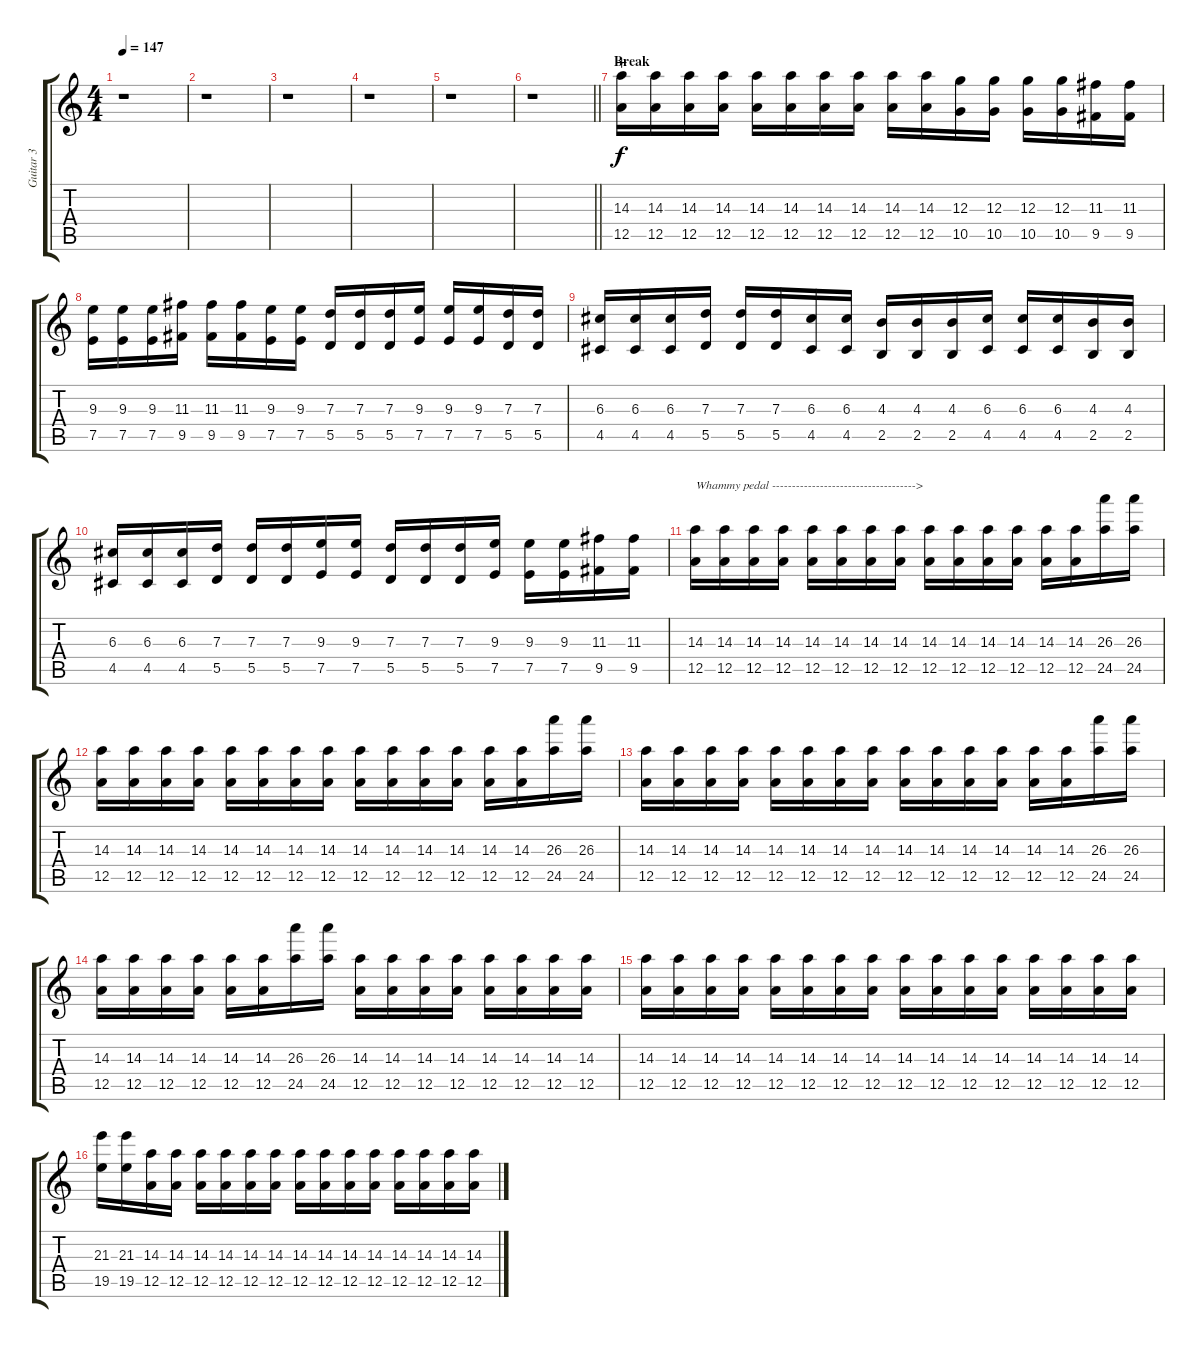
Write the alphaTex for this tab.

\track ("Guitar 3" "Guitar 3") {instrument overdrivenguitar}
\staff {score tabs}
\tuning (E4 B3 G3 D3 A2 E2) {hide}
\ts (4 4)
\tempo 147
\clef g2
\ks c
r.1{dy f} |
r.1 |
r.1 |
r.1 |
r.1 |
\barLineRight lightlight
r.1 |
\section ("" "Break")
(14.3 12.5).16{wahc} (14.3 12.5).16 (14.3 12.5).16 (14.3 12.5).16 (14.3 12.5).16 (14.3 12.5).16 (14.3 12.5).16 (14.3 12.5).16 (14.3 12.5).16 (14.3 12.5).16 (12.3 10.5).16 (12.3 10.5).16 (12.3 10.5).16 (12.3 10.5).16 (11.3 9.5).16 (11.3 9.5).16 |
(9.3 7.5).16 (9.3 7.5).16 (9.3 7.5).16 (11.3 9.5).16 (11.3 9.5).16 (11.3 9.5).16 (9.3 7.5).16 (9.3 7.5).16 (7.3 5.5).16 (7.3 5.5).16 (7.3 5.5).16 (9.3 7.5).16 (9.3 7.5).16 (9.3 7.5).16 (7.3 5.5).16 (7.3 5.5).16 |
(6.3 4.5).16 (6.3 4.5).16 (6.3 4.5).16 (7.3 5.5).16 (7.3 5.5).16 (7.3 5.5).16 (6.3 4.5).16 (6.3 4.5).16 (4.3 2.5).16 (4.3 2.5).16 (4.3 2.5).16 (6.3 4.5).16 (6.3 4.5).16 (6.3 4.5).16 (4.3 2.5).16 (4.3 2.5).16 |
(6.3 4.5).16 (6.3 4.5).16 (6.3 4.5).16 (7.3 5.5).16 (7.3 5.5).16 (7.3 5.5).16 (9.3 7.5).16 (9.3 7.5).16 (7.3 5.5).16 (7.3 5.5).16 (7.3 5.5).16 (9.3 7.5).16 (9.3 7.5).16 (9.3 7.5).16 (11.3 9.5).16 (11.3 9.5).16 |
(14.3 12.5).16{txt "Whammy pedal ------------------------------------>"} (14.3 12.5).16 (14.3 12.5).16 (14.3 12.5).16 (14.3 12.5).16 (14.3 12.5).16 (14.3 12.5).16 (14.3 12.5).16 (14.3 12.5).16 (14.3 12.5).16 (14.3 12.5).16 (14.3 12.5).16 (14.3 12.5).16 (14.3 12.5).16 (26.3 24.5).16 (26.3 24.5).16 |
(14.3 12.5).16 (14.3 12.5).16 (14.3 12.5).16 (14.3 12.5).16 (14.3 12.5).16 (14.3 12.5).16 (14.3 12.5).16 (14.3 12.5).16 (14.3 12.5).16 (14.3 12.5).16 (14.3 12.5).16 (14.3 12.5).16 (14.3 12.5).16 (14.3 12.5).16 (26.3 24.5).16 (26.3 24.5).16 |
(14.3 12.5).16 (14.3 12.5).16 (14.3 12.5).16 (14.3 12.5).16 (14.3 12.5).16 (14.3 12.5).16 (14.3 12.5).16 (14.3 12.5).16 (14.3 12.5).16 (14.3 12.5).16 (14.3 12.5).16 (14.3 12.5).16 (14.3 12.5).16 (14.3 12.5).16 (26.3 24.5).16 (26.3 24.5).16 |
(14.3 12.5).16 (14.3 12.5).16 (14.3 12.5).16 (14.3 12.5).16 (14.3 12.5).16 (14.3 12.5).16 (26.3 24.5).16 (26.3 24.5).16 (14.3 12.5).16 (14.3 12.5).16 (14.3 12.5).16 (14.3 12.5).16 (14.3 12.5).16 (14.3 12.5).16 (14.3 12.5).16 (14.3 12.5).16 |
(14.3 12.5).16 (14.3 12.5).16 (14.3 12.5).16 (14.3 12.5).16 (14.3 12.5).16 (14.3 12.5).16 (14.3 12.5).16 (14.3 12.5).16 (14.3 12.5).16 (14.3 12.5).16 (14.3 12.5).16 (14.3 12.5).16 (14.3 12.5).16 (14.3 12.5).16 (14.3 12.5).16 (14.3 12.5).16 |
(21.3 19.5).16 (21.3 19.5).16 (14.3 12.5).16 (14.3 12.5).16 (14.3 12.5).16 (14.3 12.5).16 (14.3 12.5).16 (14.3 12.5).16 (14.3 12.5).16 (14.3 12.5).16 (14.3 12.5).16 (14.3 12.5).16 (14.3 12.5).16 (14.3 12.5).16 (14.3 12.5).16 (14.3 12.5).16
